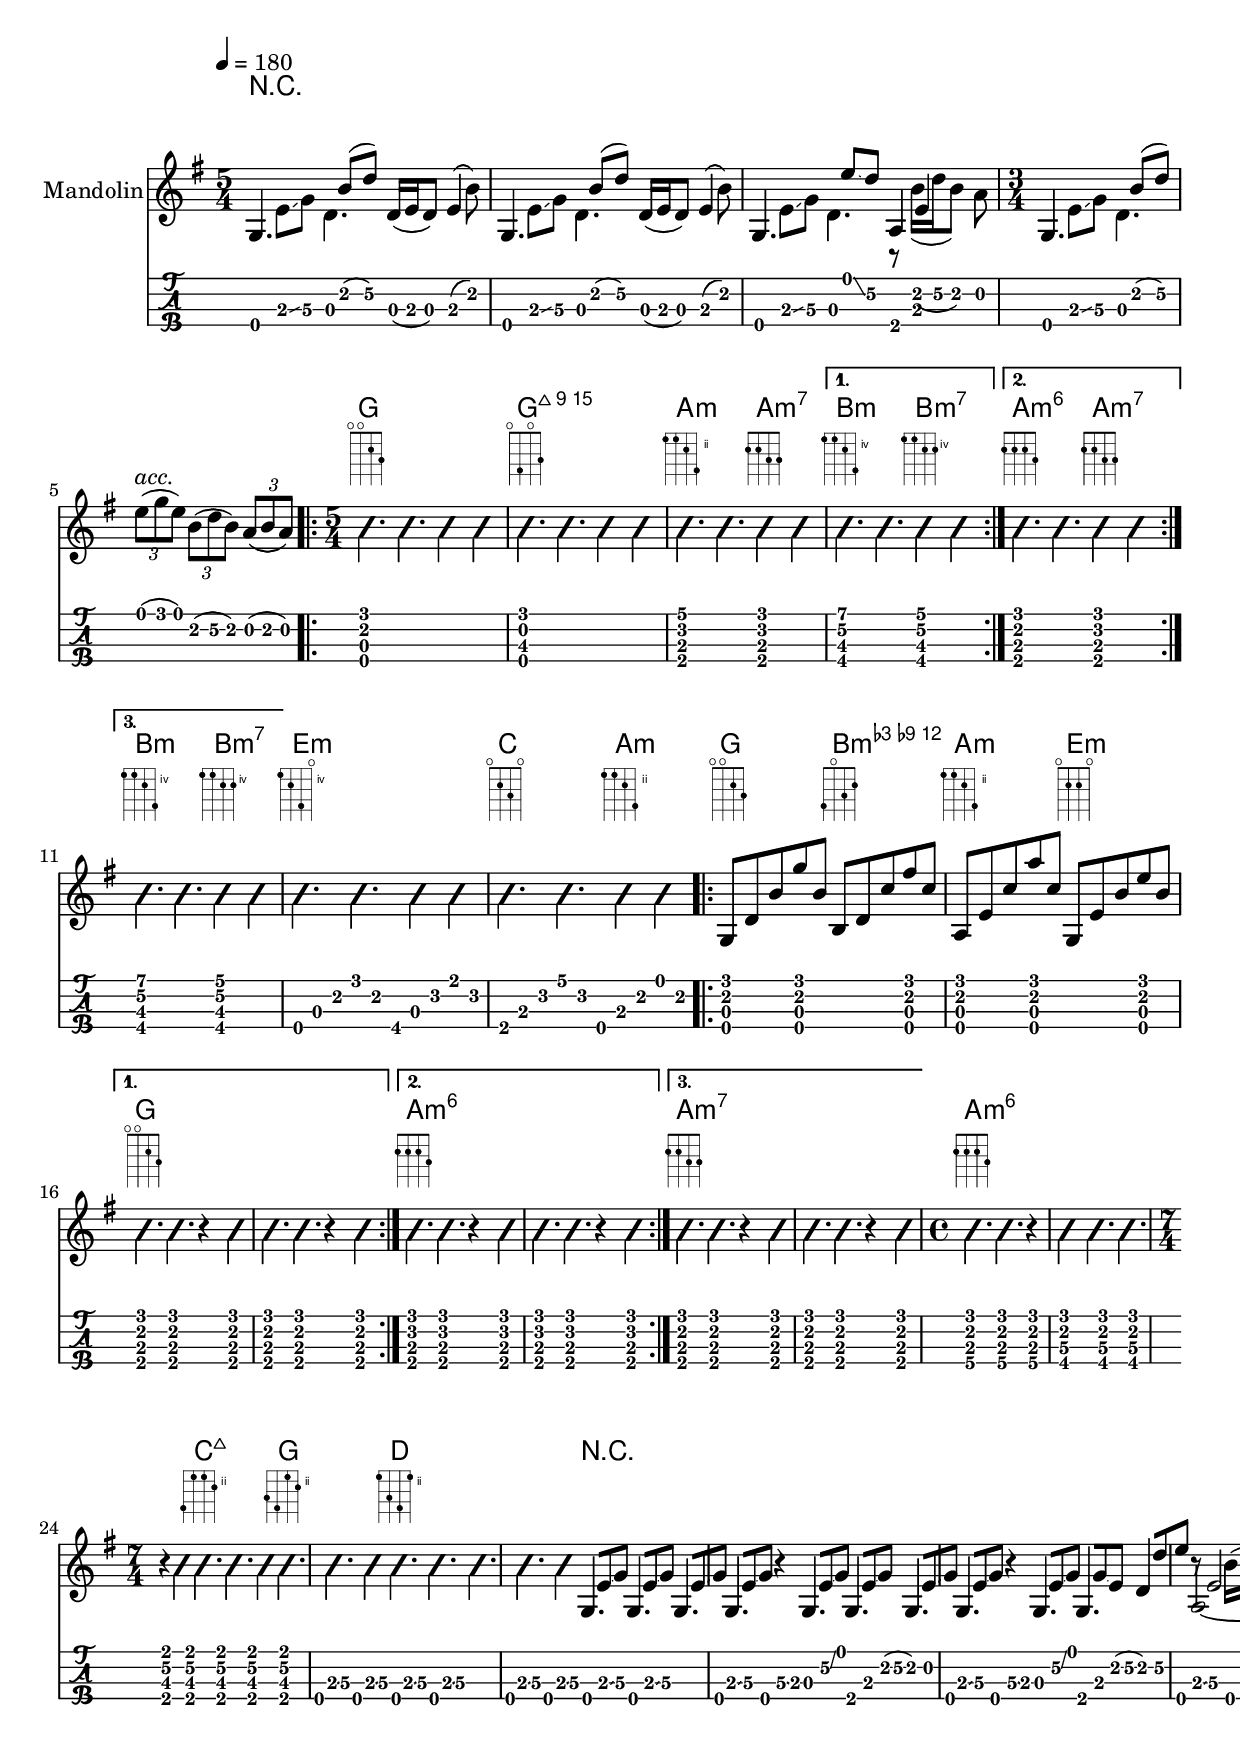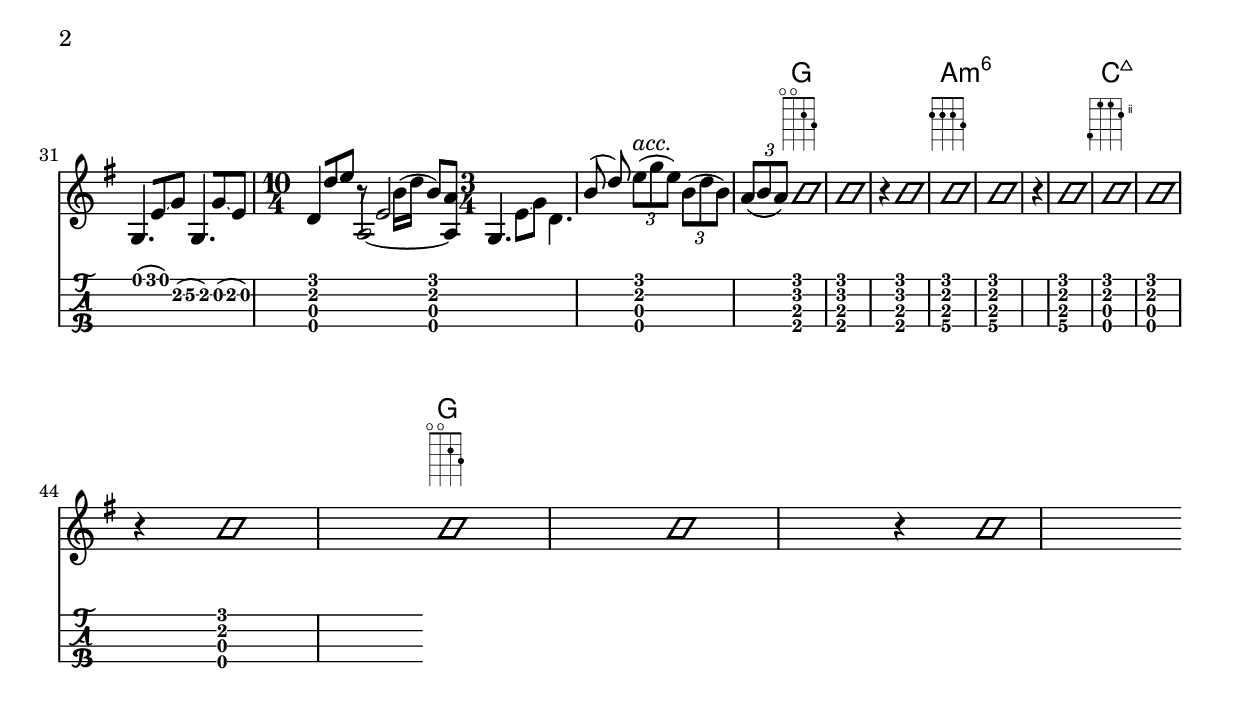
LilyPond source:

\include "predefined-mandolin-fretboards.ly"
halfriffone = {
  <<
    { g4. } \\
    { s8 [e'8 \glissando g'8] d'4. } \\
    { s2 b'8(d'') }
  >>
}


halfrifftwofirst = {
  {
    d'16(e'16 d'8)
    <<
      { e'4( }
      { s8 b'8) }
    >>|
  }
}

halfrifftwosecond = {
  % maybe a 3/4 bar sped up, instead of this, rit.
  \relative b'{
    %{
      \override TextSpanner.bound-details.left.text = "rit."
      \once \override TupletNumber.text =
      #(tuplet-number::append-note-wrapper
        tuplet-number::calc-fraction-text "16")
      \tuplet 9/8
    %} \tuplet 3/2{
      e8^\markup{\italic "acc."} ( [g e])
    }
    \tuplet 3/2{
      b8( [d b])
    }
    \tuplet 3/2{
      a8( [b a])
    }
  }
}

halfriffonealt = {
  <<
    { g4. } \\
    { s8 [e'8 \glissando g'8] d'4. } \\
    { s2 e''8 \glissando d'' }
  >>
}

halfrifftwoalt = {
  <<
    { a4 }
    \\
    { r8 b'16[(d''16 b'8)] a'8}
    \\
    {s8 e'4}
  >>
}

chordrest = {
  R1*5/4
  R1*5/4
  R1*5/4
  R1*3/4
  R1*3/4
}

% G major
chordone = { <g d' b' g''>1*5/4 }
chordonedouble = { <g d' b' g''>1*10/4 }

% G...
chordtwo =  { <g fis' a' g''>1*5/4 }

% A minor / A minor 6
chordthree = { <a e' c'' a''>2. }
chordthreealt = { <a e' c'' g''>2 }
chordthreealtdouble = { <a e' c'' g''>1*10/4 }

chordfour = { <b fis' d'' b''>2. }
chordfouralt = { <b fis' d'' a''>2 }

chordfive = { <a e' b' g''>2. }
chordfivedouble = { <a e' b' g''>1*10/4 }

strumpatternone = { g4. g4. g4 g4 }

strumthree = { g1*3/4 g1*3/4 r4 g1*3/4 }

pluckone = { g8 [d' b' g'' b'] }
plucktwo = { b8 [d' c'' fis'' c''] }
pluckthree = { a8 [e' c'' a'' c''] }
pluckfour = { g8 [e' b' e'' b']}

pluckonechord = { <g d' b' g''>1*5/8 }
plucktwochord = { <b d' c'' fis''>1*5/8 }
pluckthreechord = { <a e' c'' a''>1*5/8 }
pluckfourchord = { <g e' b' e''>1*5/8 }

eminorfivefour = { <b g' e'' e''>1*5/4 }
cmajorthreefour = { <g e' c'' e''>1*3/4 }
aminortwofour = { <a e' c'' a''>1*2/4 }

bridgechordrest = { r8 }

bridgechordoneministrum = { g4 }
bridgechordoneshortstrum = { g4. }
bridgechordonelongstrum = { g4. r4 }

bridgechordonemini = { <g d' b' g''>4 }
bridgechordoneshort = { <g d' b' g''>4. }
bridgechordonelong = { <g d' b' g''>2~ <g d' b' g''>8 }

bridgechordtwomini = { <a e' b' g''>4 }
bridgechordtwoshort = { <a e' b' g''>4. }
bridgechordtwolong = { <a e' b' g''>2~ <a e' b' g''>8 }

bridgechordtwoaltmini = { <a e' c'' g''>4 }
bridgechordtwoaltshort = { <a e' c'' g''>4. }
bridgechordtwoaltlong = { <a e' c'' g''>2~ <a e' c'' g''>8}

bridgechordthreemini = { <c' e' b' g''>4 }
bridgechordthreeshort = { <c' e' b' g''>4. }
bridgechordthreelong = { <c' e' b' g''>2~  <c' e' b' g''>8 }
bridgechordthreetab = { <c' e' b' g''>1 }
bridgechordthreetabten = { <c' e' b' g''>1*10/4 }

bridgechordfourmini = { <b g' b' g''>4 }
bridgechordfourshort = { <b g' b' g''>4. }
bridgechordfourlong = { <b g' b' g''>2~ <b g' b' g''>8 }
bridgechordfourtab = { <b g' b' g''>1 }

bridgechordfivemini = { <a fis' d'' fis''>4 }
bridgechordfiveshort = { <a fis' d'' fis''>4. }
bridgechordfivelong = { <a fis' d'' fis''>2~ <a fis' d'' fis''>8 }

dmaj = { <a fis' d'' fis''>1*7/4 }

sevenriffone = {
  <<
    { g4. }
    { s8 [e'8 \glissando g'8] }
  >>
  <<
    { g4. }
    { s8 [e'8 \glissando g'8] }
  >>
  <<
    { g4. }
    { s8 [e'8 \glissando g'8] }
  >>
  <<
    { g4. }
    { s8 [e'8 \glissando g'8] }
  >>
  r4
}

sevenrifftwo = {
  <<
    { g4. }
    { s8 [e'8 \glissando g'8] }
  >>
  <<
    { g4. }
    { s8 [g'8 \glissando e'8] }
  >>
  <<
    { d'4 }
    { s8 [d'' \glissando e''8] }
  >>
  <<
    { a2~a8 }
    { r8 e'2 }
    { r4 b'16 (d''16 b'8) a'8 }
  >>
}

sevenriffthree = {
  <<
    { g4. }
    { s8 [e'8 \glissando g'8] }
  >>
  <<
    { g4. }
    { s8 [g'8 \glissando e'8] }
  >>
  <<
    { d'4 }
    { s8 [d'' \glissando e''8] }
  >>
  <<
    { a2~a8 }
    { r8 e'2 }
    { r4 b'16 (d''16 b'8) d''8 }
  >>
}

gten = { <g d' b' g''>1*3/4 <g d' b' g''>1*3/4 r4 <g d' b' g''>1*3/4}
aminorsixten = { <a e' c'' g''>1*3/4 <a e' c'' g''>1*3/4 r4 <a e' c'' g''>1*3/4 }
cmajten = {<c' e' b' g''>1*3/4 <c' e' b' g''>1*3/4 r4  <c' e' b' g''>1*3/4 }



\score {
  % entire score bracket

  {
    % no idea what this bracket is
    <<
      \new ChordNames
      {
        \chordmode {
          r1*21/4
          g1*5/4
          \chordtwo
          a2.:m
          a2:m7

          b2.:m
          b2:m7

          a2.:m6
          a2:m7

          b2.:m
          b2:m7

          e1*5/4:m
          c1*3/4
          a1*2/4:m


          g1*5/8
                    
          \plucktwochord  % d1*5/8:6maj7
          a1*5/8:m
          e1*5/8:m

          g1*10/4
          a1*10/4:m6
          a1*10/4:m7
          a1*10/4:m6

          c1:maj7
          g1
          d1*7/4
          
          r1*41/4
          
          g1*10/4
          a1*10/4:m6
          c1*10/4:maj7
          g1*10/4

        }
      }

      \new FretBoards
      {
        \set Staff.stringTunings = #mandolin-tuning
        \chordrest

        \chordone
        \chordtwo

        \chordthree
        \chordthreealt

        \chordfour
        \chordfouralt

        \chordfive
        \chordthreealt

        \chordfour
        \chordfouralt
        
        \eminorfivefour
        \cmajorthreefour
        \aminortwofour
        
        \pluckonechord
        \plucktwochord
        \pluckthreechord
        \pluckfourchord

        \chordonedouble
        \chordfivedouble
        \chordthreealtdouble
        \chordfivedouble

        \bridgechordthreetab
        \bridgechordfourtab

        \dmaj
        
        r1*41/4
        
        \chordonedouble
        \chordfivedouble
        \bridgechordthreetabten
        \chordonedouble
        


      }

      \new StaffGroup \with{
        instrumentName= #"Mandolin"
      }
      \new Staff
      {
        \partcombine
        \time 5/4
        \clef treble
        \key g \major
        \tempo 4 = 180

        \halfriffone \halfrifftwofirst
        \halfriffone \halfrifftwofirst
        \halfriffonealt \halfrifftwoalt

        \time 3/4
        \halfriffone \halfrifftwosecond
        \time 5/4

        \new Voice = "verse1" \with
        {
          \consists "Pitch_squash_engraver"
        }
        {
          \improvisationOn
          {
            \repeat volta 3 {
              \strumpatternone
              \strumpatternone
              \strumpatternone
            }
            \alternative {
              \strumpatternone
              \strumpatternone
              \strumpatternone
            }
          }
          \strumpatternone
          \strumpatternone
        }

        \pluckone
        \plucktwo
        \pluckthree
        \pluckfour

        \new Voice = "verse1" \with {
          \consists "Pitch_squash_engraver"
        }
        {
          \improvisationOn
          \bridgechordoneshortstrum
          \bridgechordonelongstrum
          \bridgechordoneministrum

          \bridgechordoneshortstrum
          \bridgechordonelongstrum
          \bridgechordoneministrum

          \bridgechordoneshortstrum
          \bridgechordonelongstrum
          \bridgechordoneministrum

          \bridgechordoneshortstrum
          \bridgechordonelongstrum
          \bridgechordoneministrum

          \bridgechordoneshortstrum
          \bridgechordonelongstrum
          \bridgechordoneministrum

          \bridgechordoneshortstrum
          \bridgechordonelongstrum
          \bridgechordoneministrum

          \bridgechordoneshortstrum
          \bridgechordonelongstrum
          \bridgechordoneministrum

          \bridgechordoneshortstrum
          \bridgechordonelongstrum
          \bridgechordoneministrum

          \bridgechordoneshortstrum
          \bridgechordoneshortstrum
          \bridgechordoneministrum

          \bridgechordoneshortstrum
          \bridgechordoneshortstrum
          \bridgechordoneministrum

          \bridgechordoneshortstrum
          \bridgechordoneshortstrum
          \bridgechordoneshortstrum
          \bridgechordoneshortstrum
          \bridgechordoneministrum
        }

        \sevenriffone
        \sevenriffone

        \sevenrifftwo
        \sevenriffthree
        \sevenrifftwo

        \time 3/4
        \halfriffone
        \halfrifftwosecond

        \new Voice = "ending" \with {
          \consists "Pitch_squash_engraver"
        }
        {
          \improvisationOn
          \strumthree
          \strumthree
          \strumthree
          \strumthree
          
        }
      }

      \new TabStaff \with {
        stringTunings = #mandolin-tuning
      }
      {
        \halfriffone \halfrifftwofirst
        \halfriffone \halfrifftwofirst
        \halfriffonealt \halfrifftwoalt
        \halfriffone \halfrifftwosecond

        \chordone
        \chordtwo

        \chordthree
        \chordthreealt

        \chordfour
        \chordfouralt

        \chordfive
        \chordthreealt

        \chordfour
        \chordfouralt

        \pluckone
        \plucktwo
        \pluckthree
        \pluckfour

        \repeat volta 3 {
          \bridgechordoneshort
          \bridgechordonelong
          \bridgechordonemini

          \bridgechordoneshort
          \bridgechordonelong
          \bridgechordonemini
        }

        \alternative
        {
          {
            % 1
            \bridgechordtwoshort
            \bridgechordtwolong
            \bridgechordtwomini

            \bridgechordtwoshort
            \bridgechordtwolong
            \bridgechordtwomini
          }
          {
            % 2
            \bridgechordtwoaltshort
            \bridgechordtwoaltlong
            \bridgechordtwoaltmini

            \bridgechordtwoaltshort
            \bridgechordtwoaltlong
            \bridgechordtwoaltmini
          }
          {
            % 3
            \bridgechordtwoshort
            \bridgechordtwolong
            \bridgechordtwomini

            \bridgechordtwoshort
            \bridgechordtwolong
            \bridgechordtwomini
          }
        }

        \time 4/4

        \bridgechordthreeshort
        \bridgechordthreeshort
        \bridgechordthreemini

        \bridgechordfourshort
        \bridgechordfourshort
        \bridgechordfourmini

        \time 7/4
        \bridgechordfiveshort
        \bridgechordfiveshort
        \bridgechordfiveshort
        \bridgechordfiveshort
        \bridgechordfivemini

        \sevenriffone
        \sevenriffone

        \sevenrifftwo
        \sevenriffthree
        \sevenrifftwo

        \time 3/4
        \halfriffone
        \halfrifftwosecond

        \time 10/4
        \gten
        \aminorsixten
        \cmajten
        \gten
      }
    >>
  }
  \midi {}
  \layout {}
}


%{
      \new DrumStaff \with
      {
        instrumentName = #"Mouth"
      }
      {
        \time 5/4
        {
          R1*5/4
          R1*5/4
          R1*5/4
          R1*3/4
          R1*3/4
        }
      }
    >>
  }
}
%}